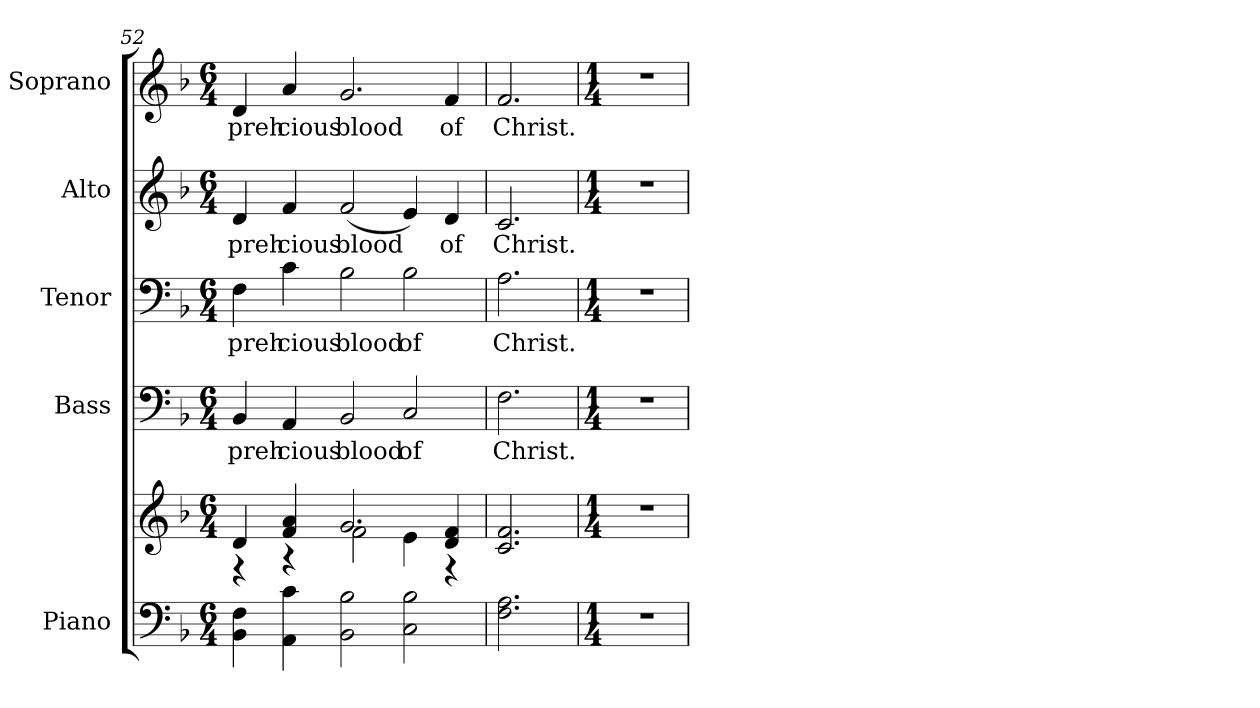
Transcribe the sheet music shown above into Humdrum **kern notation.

**kern	**kern	**kern	**text	**kern	**text	**kern	**text	**kern	**text
*part5	*part5	*part4	*part4	*part3	*part3	*part2	*part2	*part1	*part1
*staff6	*staff5	*staff4	*staff4	*staff3	*staff3	*staff2	*staff2	*staff1	*staff1
*I"Piano	*	*I"Bass	*	*I"Tenor	*	*I"Alto	*	*I"Soprano	*
*I'Pno.	*	*I'B.	*	*	*	*I'A.	*	*I'S.	*
!!LO:PB:g=z
*clefF4	*clefG2	*clefF4	*	*clefF4	*	*clefG2	*	*clefG2	*
*k[b-]	*k[b-]	*k[b-]	*	*k[b-]	*	*k[b-]	*	*k[b-]	*
*F:	*F:	*F:	*	*F:	*	*F:	*	*F:	*
*M6/4	*M6/4	*M6/4	*	*M6/4	*	*M6/4	*	*M6/4	*
=52	=52	=52	=52	=52	=52	=52	=52	=52	=52
*	*^	*	*	*	*	*	*	*	*
!	!	!	!	!LO:LY:b:color=#000000	!	!	!	!	!	!
!	!	!	!	!	!	!LO:LY:b:color=#000000	!	!	!	!
!	!	!	!	!	!	!	!	!LO:LY:b:color=#000000	!	!
!	!	!	!	!	!	!	!	!	!	!LO:LY:b:color=#000000
4BB-i\ 4Fi	4di/	4r	4BB-i/	preh	4Fi\	preh	4di/	preh	4di/	preh
!	!	!	!	!LO:LY:b:color=#000000	!	!	!	!	!	!
!	!	!	!	!	!	!LO:LY:b:color=#000000	!	!	!	!
!	!	!	!	!	!	!	!	!LO:LY:b:color=#000000	!	!
!	!	!	!	!	!	!	!	!	!	!LO:LY:b:color=#000000
4AAi\ 4ci	4fi/ 4ai	4r	4AAi/	cious	4ci\	cious	4fi/	cious	4ai/	cious
!	!	!	!	!LO:LY:b:color=#000000	!	!	!	!	!	!
!	!	!	!	!	!	!LO:LY:b:color=#000000	!	!	!	!
!	!	!	!	!	!	!	!	!LO:LY:b:color=#000000	!	!
!	!	!	!	!	!	!	!	!	!	!LO:LY:b:color=#000000
2BB-i\ 2B-i	2.gi/	2fi\	2BB-i/	blood	2B-i\	blood	(2fi/	blood	2.gi/	blood
!	!	!	!	!LO:LY:b:color=#000000	!	!	!	!	!	!
!	!	!	!	!	!	!LO:LY:b:color=#000000	!	!	!	!
2Ci\ 2B-i	.	4ei\	2Ci/	of	2B-i\	of	4ei/)	.	.	.
!	!	!	!	!	!	!	!	!LO:LY:b:color=#000000	!	!
!	!	!	!	!	!	!	!	!	!	!LO:LY:b:color=#000000
.	4di/ 4fi	4r	.	.	.	.	4di/	of	4fi/	of
*	*v	*v	*	*	*	*	*	*	*	*
=53	=53	=53	=53	=53	=53	=53	=53	=53	=53
*	*^	*	*	*	*	*	*	*	*
!	!	!	!	!LO:LY:b:color=#000000	!	!	!	!	!	!
*	*v	*v	*	*	*	*	*	*	*	*
*	*^	*	*	*	*	*	*	*	*
!	!	!	!	!	!	!LO:LY:b:color=#000000	!	!	!	!
*	*v	*v	*	*	*	*	*	*	*	*
*	*^	*	*	*	*	*	*	*	*
!	!	!	!	!	!	!	!	!LO:LY:b:color=#000000	!	!
*	*v	*v	*	*	*	*	*	*	*	*
*	*^	*	*	*	*	*	*	*	*
!	!	!	!	!	!	!	!	!	!	!LO:LY:b:color=#000000
*	*v	*v	*	*	*	*	*	*	*	*
2.Fi\ 2.Ai	2.ci/ 2.fi	2.Fi\	Christ.	2.Ai\	Christ.	2.ci/	Christ.	2.fi/	Christ.
=54	=54	=54	=54	=54	=54	=54	=54	=54	=54
*M1/4	*M1/4	*M1/4	*	*M1/4	*	*M1/4	*	*M1/4	*
!LO:N:vis=1	!LO:N:vis=1	!LO:N:vis=1	!	!LO:N:vis=1	!	!LO:N:vis=1	!	!	!
4r	4r	4r	.	4r	.	4r	.	4r	.
=	=	=	=	=	=	=	=	=	=
*-	*-	*-	*-	*-	*-	*-	*-	*-	*-
